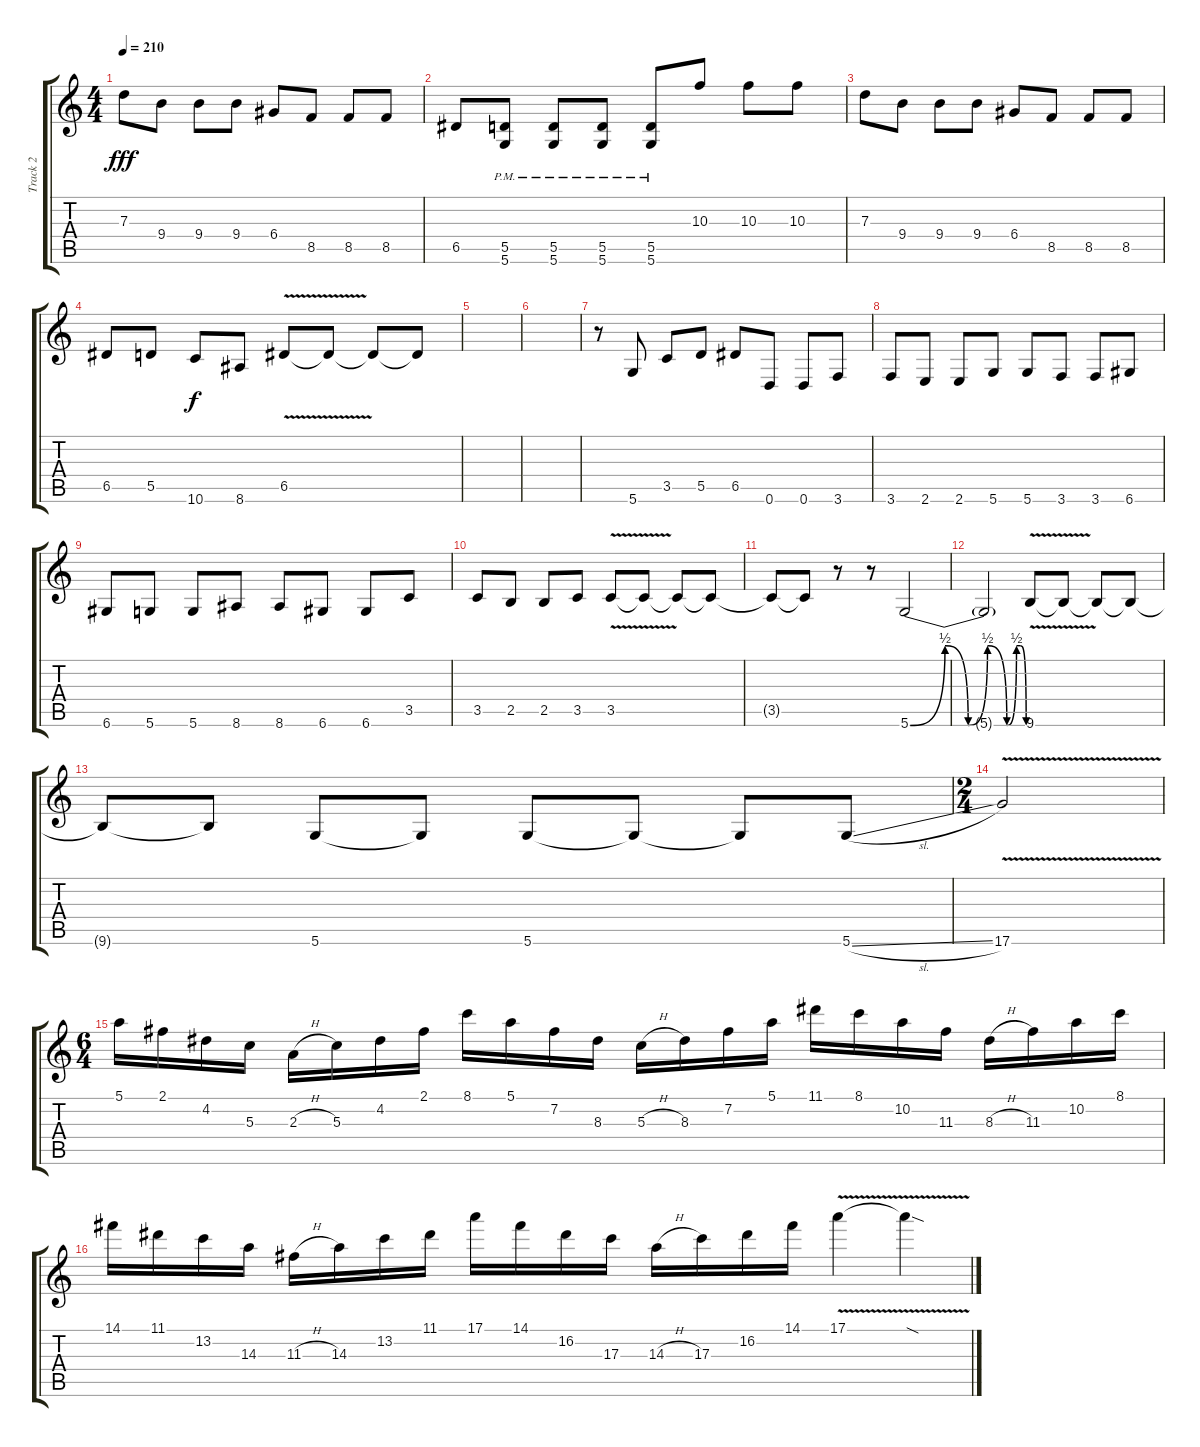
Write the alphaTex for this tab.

\track ("Track 2" "Track 2") {instrument distortionguitar}
\staff {score tabs}
\tuning (E4 B3 G3 D3 A2 D2) {hide}
\ts (4 4)
\tempo 210
\clef g2
\ks c
7.3.8{dy fff} 9.4.8 9.4.8 9.4.8 6.4.8 8.5.8 8.5.8 8.5.8 |
6.5.8 (5.5{pm} 5.6{pm}).8 (5.5{pm} 5.6{pm}).8 (5.5{pm} 5.6{pm}).8 (5.5{pm} 5.6{pm}).8 10.3.8 10.3.8 10.3.8 |
7.3.8 9.4.8 9.4.8 9.4.8 6.4.8 8.5.8 8.5.8 8.5.8 |
6.5.8 5.5.8 10.6.8{dy f} 8.6.8 6.5{v}.8 6.5{t}.8 6.5{t}.8 6.5{t}.8 |
|
|
r.8 5.6.8 3.5.8 5.5.8 6.5.8 0.6.8 0.6.8 3.6.8 |
3.6.8 2.6.8 2.6.8 5.6.8 5.6.8 3.6.8 3.6.8 6.6.8 |
6.6.8 5.6.8 5.6.8 8.6.8 8.6.8 6.6.8 6.6.8 3.5.8 |
3.5.8 2.5.8 2.5.8 3.5.8 3.5{v}.8 3.5{t}.8 3.5{t}.8 3.5{t}.8 |
3.5{t}.8 3.5{t}.8 r.8 r.8 5.6{be (custom 0 0 18 2 30 0 40 2 50 0 55 2 57 2 60 0)}.2 |
5.6{t}.2 9.6{v}.8 9.6{t}.8 9.6{t}.8 9.6{t}.8 |
9.6{t}.8 9.6{t}.8 5.6.8 5.6{t}.8 5.6.8 5.6{t}.8 5.6{t}.8 5.6{sl}.8 |
\ts (2 4)
17.6{v}.2 |
\ts (6 4)
5.1.16 2.1.16 4.2.16 5.3.16 2.3{h}.16 5.3.16 4.2.16 2.1.16 8.1.16 5.1.16 7.2.16 8.3.16 5.3{h}.16 8.3.16 7.2.16 5.1.16 11.1.16 8.1.16 10.2.16 11.3.16 8.3{h}.16 11.3.16 10.2.16 8.1.16 |
14.1.16 11.1.16 13.2.16 14.3.16 11.3{h}.16 14.3.16 13.2.16 11.1.16 17.1.16 14.1.16 16.2.16 17.3.16 14.3{h}.16 17.3.16 16.2.16 14.1.16 17.1{v}.4 17.1{sod t}.4
